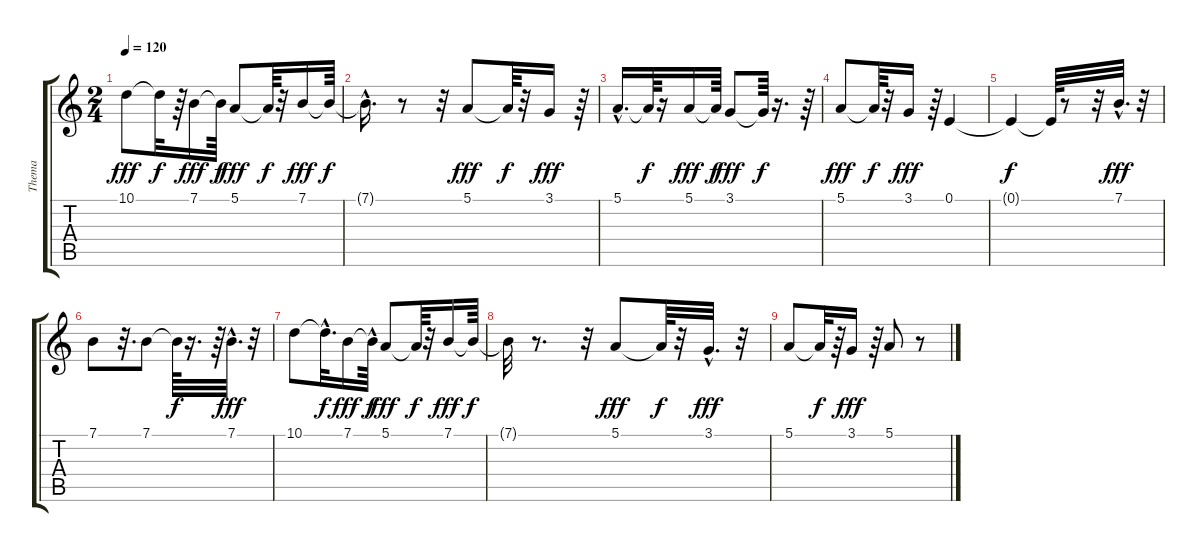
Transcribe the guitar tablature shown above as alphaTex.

\track ("Thema" "Thema") {instrument pad3polysynth}
\staff {score tabs}
\tuning (E4 B3 G3 D3 A2 E2) {hide}
\ts (2 4)
\tempo 120
\clef g2
\ks c
10.1.8{dy fff} 10.1{t}.32{dy f} r.64 7.1.16{dy fff} 7.1{t}.64{dy f} 5.1.8{dy fff} 5.1{t}.64{dy f} r.32 7.1.16{dy fff} 7.1{t}.64{dy f} |
7.1{hac t}.16{d} r.8 r.32 5.1.8{dy fff} 5.1{t}.64{dy f} r.32 3.1.16{dy fff} r.64 |
5.1{hac}.16{d} 5.1{t}.64{dy f} r.16 5.1.16{dy fff} 5.1{t}.64{dy f} 3.1.8{dy fff} 3.1{t}.64{dy f} r.16{d} r.64 |
5.1.8{dy fff} 5.1{t}.64{dy f} r.32 3.1.16{dy fff} r.64 0.1.4 |
0.1{t}.4{dy f} 0.1{t}.64 r.8 r.32 7.1{hac}.32{d dy fff} r.32 |
7.1.8 r.32{d} 7.1.8 7.1{t}.64{dy f} r.16{d} r.64 7.1{hac}.32{d dy fff} r.32 |
10.1.8 10.1{hac t}.32{d dy f} 7.1.16{dy fff} 7.1{hac t}.64{dy f} 5.1.8{dy fff} 5.1{t}.64{dy f} r.32 7.1.16{dy fff} 7.1{t}.64{dy f} |
7.1{t}.32 r.8{d} r.32 5.1.8{dy fff} 5.1{t}.64{dy f} r.32 3.1{hac}.32{d dy fff} r.32 |
5.1.8 5.1{t}.32{dy f} r.64 3.1.16{dy fff} r.64 5.1.8 r.8
